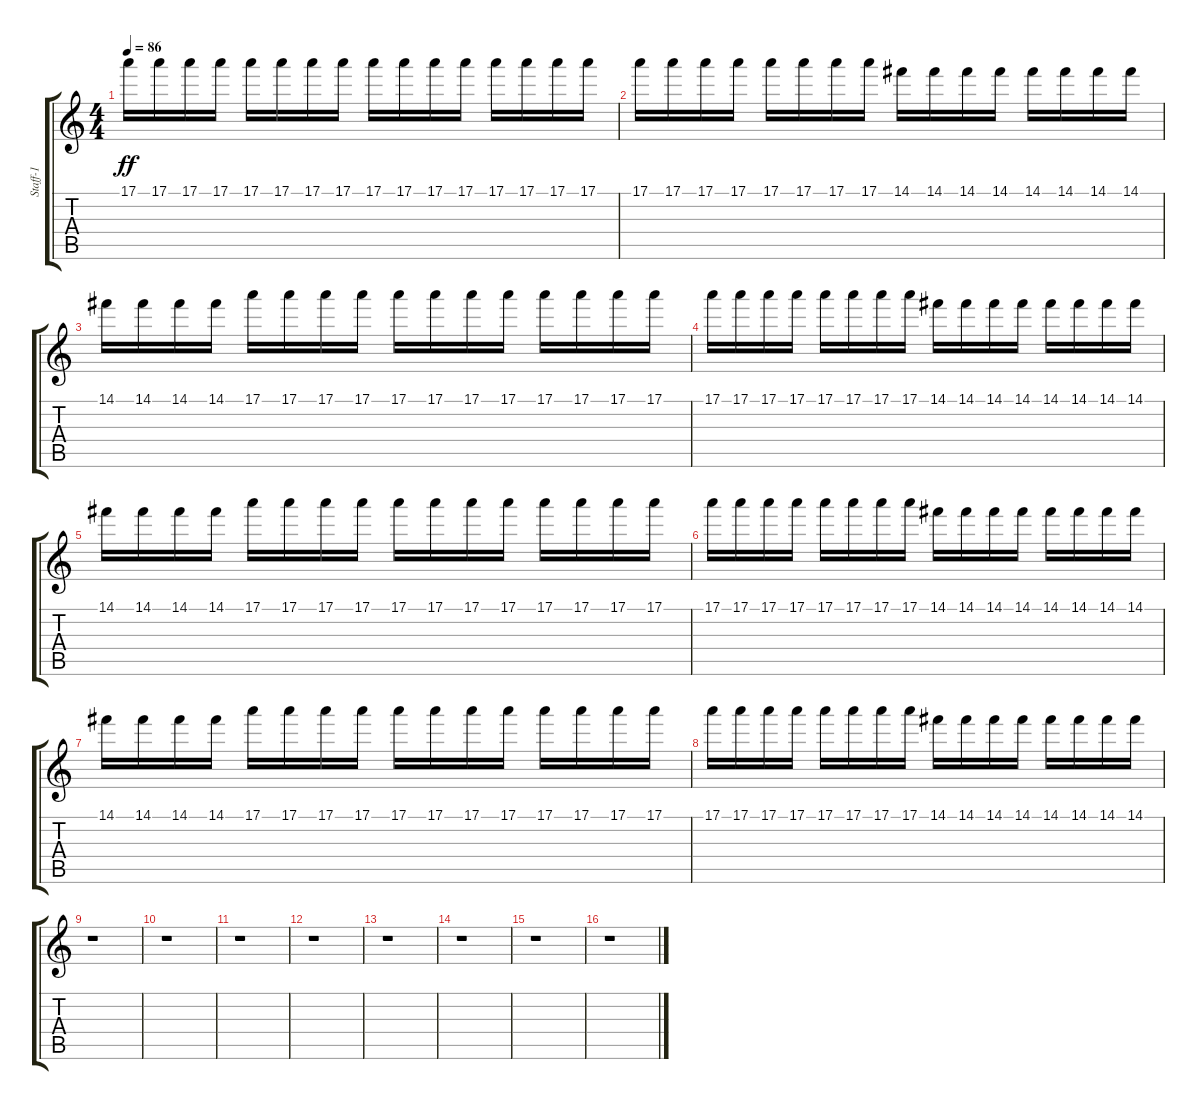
\track ("Staff-1" "Staff-1") {instrument overdrivenguitar}
\staff {score tabs}
\tuning (E4 B3 G3 D3 A2 E2) {hide}
\ts (4 4)
\tempo 86
\clef g2
\ks c
17.1.16{dy ff} 17.1.16 17.1.16 17.1.16 17.1.16 17.1.16 17.1.16 17.1.16 17.1.16 17.1.16 17.1.16 17.1.16 17.1.16 17.1.16 17.1.16 17.1.16 |
17.1.16 17.1.16 17.1.16 17.1.16 17.1.16 17.1.16 17.1.16 17.1.16 14.1.16 14.1.16 14.1.16 14.1.16 14.1.16 14.1.16 14.1.16 14.1.16 |
14.1.16 14.1.16 14.1.16 14.1.16 17.1.16 17.1.16 17.1.16 17.1.16 17.1.16 17.1.16 17.1.16 17.1.16 17.1.16 17.1.16 17.1.16 17.1.16 |
17.1.16 17.1.16 17.1.16 17.1.16 17.1.16 17.1.16 17.1.16 17.1.16 14.1.16 14.1.16 14.1.16 14.1.16 14.1.16 14.1.16 14.1.16 14.1.16 |
14.1.16 14.1.16 14.1.16 14.1.16 17.1.16 17.1.16 17.1.16 17.1.16 17.1.16 17.1.16 17.1.16 17.1.16 17.1.16 17.1.16 17.1.16 17.1.16 |
17.1.16 17.1.16 17.1.16 17.1.16 17.1.16 17.1.16 17.1.16 17.1.16 14.1.16 14.1.16 14.1.16 14.1.16 14.1.16 14.1.16 14.1.16 14.1.16 |
14.1.16 14.1.16 14.1.16 14.1.16 17.1.16 17.1.16 17.1.16 17.1.16 17.1.16 17.1.16 17.1.16 17.1.16 17.1.16 17.1.16 17.1.16 17.1.16 |
17.1.16 17.1.16 17.1.16 17.1.16 17.1.16 17.1.16 17.1.16 17.1.16 14.1.16 14.1.16 14.1.16 14.1.16 14.1.16 14.1.16 14.1.16 14.1.16 |
r.1 |
r.1 |
r.1 |
r.1 |
r.1 |
r.1 |
r.1 |
r.1
